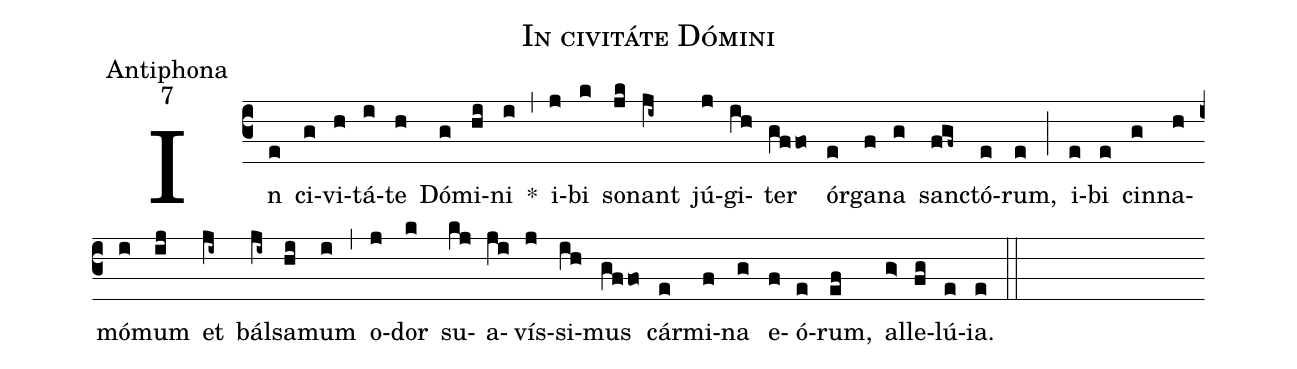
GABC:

name:In civitáte Dómini;
office-part:Antiphona;
mode:7;
%%
(c3) In(e) ci(g)vi(h)tá(i)te(h) Dó(g)mi(hi)ni(i) *(,) i(j)bi(k) so(jk)nant(ji~) jú(j)gi(ih)ter(gffo) ór(e)ga(f)na(g) san(fgf~)ctó(e)rum,(e) (;) i(e)bi(e) cin(g)na(h)mó(i)mum(ij) et(ji~) bál(ji~)sa(hi)mum(i) (,) o(j)dor(k) su(kj)a(ji)vís(j)si(ih)mus(gffo) cár(e)mi(f)na(g) e(f)ó(e)rum,(ef) al(g>)le(fg)lú(e)ia.(e) (::)
